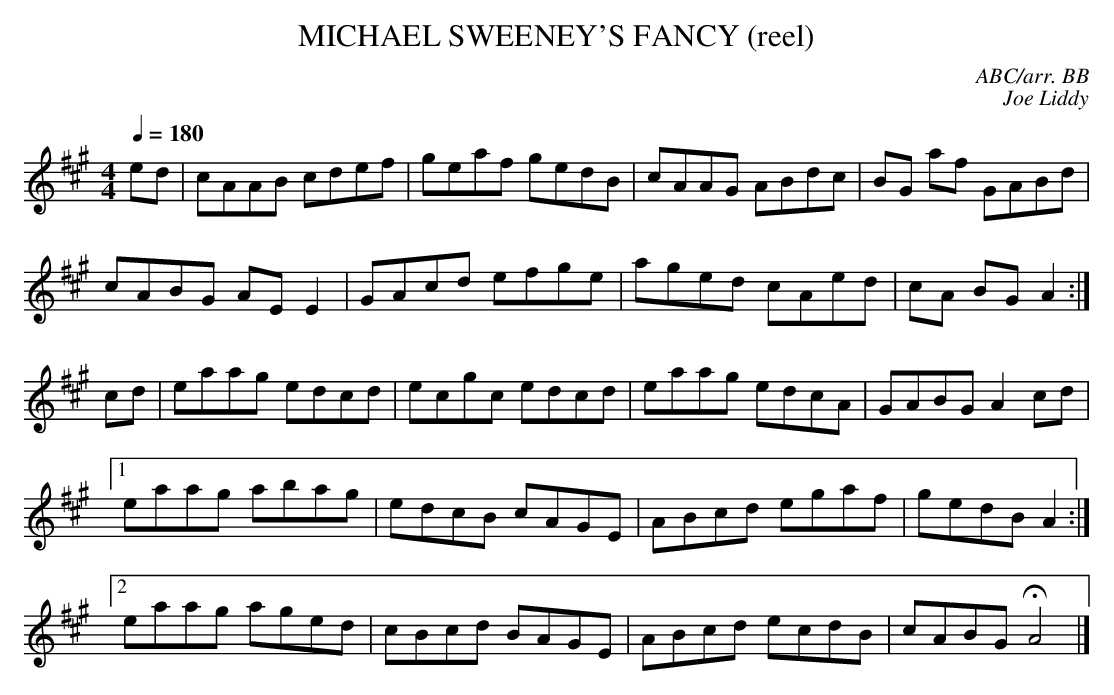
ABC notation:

X:1
T:MICHAEL SWEENEY'S FANCY (reel)
C:ABC/arr. BB
C:Joe Liddy
Q:1/4=180
M:4/4
L:1/8
K:A
ed|cAAB cdef|geaf gedB|cAAG ABdc|BG af GABd |
cABG AEE2|GAcd efge|aged cAed|cA BG A2 :|
cd|eaag edcd|ecgc edcd|eaag edcA|GABG A2 cd |
[1 eaag abag|edcB cAGE|ABcd egaf|gedB A2 :|
[2 eaag aged|cBcd BAGE|ABcd ecdB|cABG HA4 |]
